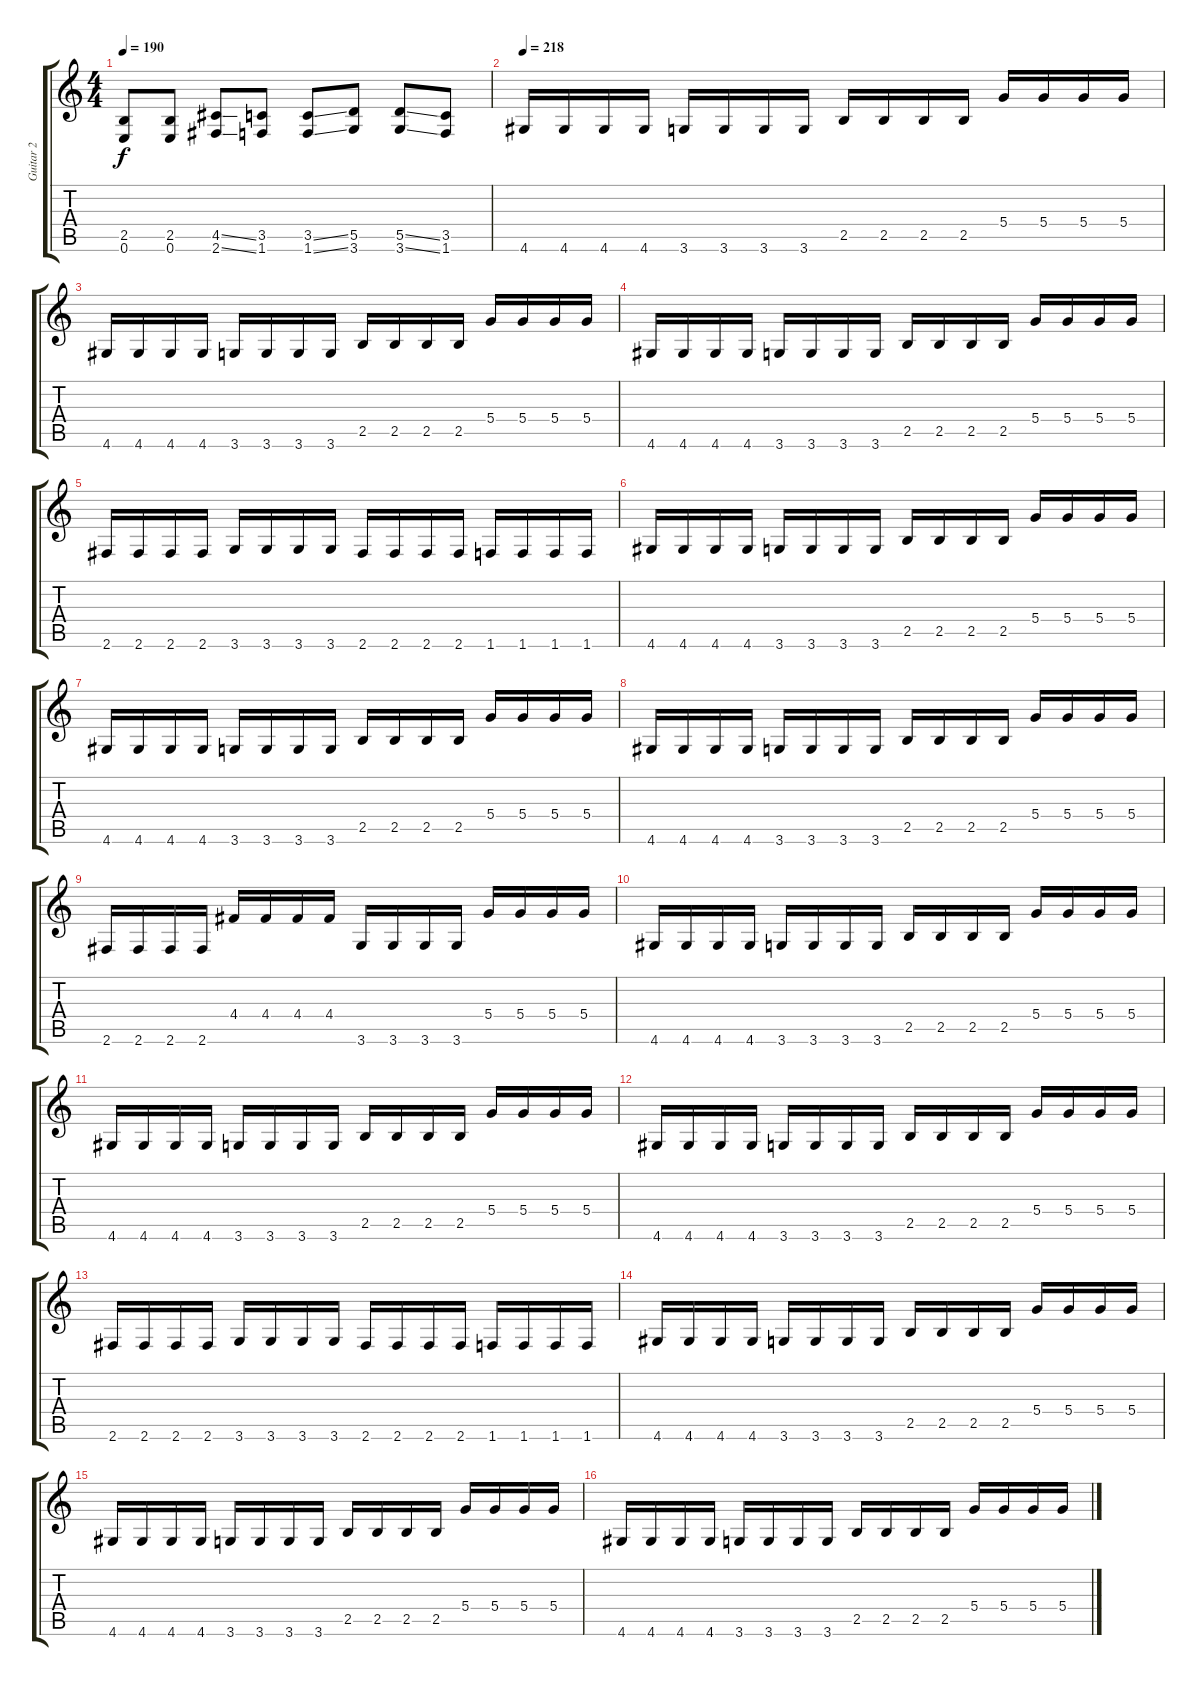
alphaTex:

\track ("Guitar 2" "Guitar 2") {instrument distortionguitar}
\staff {score tabs}
\tuning (E4 B3 G3 D3 A2 E2) {hide}
\ts (4 4)
\tempo 190
\clef g2
\ks c
(2.5 0.6).8{dy f} (2.5 0.6).8 (4.5{ss} 2.6{ss}).8 (3.5 1.6).8 (3.5{ss} 1.6{ss}).8 (5.5 3.6).8 (5.5{ss} 3.6{ss}).8 (3.5 1.6).8 |
\tempo 218
4.6.16 4.6.16 4.6.16 4.6.16 3.6.16 3.6.16 3.6.16 3.6.16 2.5.16 2.5.16 2.5.16 2.5.16 5.4.16 5.4.16 5.4.16 5.4.16 |
4.6.16 4.6.16 4.6.16 4.6.16 3.6.16 3.6.16 3.6.16 3.6.16 2.5.16 2.5.16 2.5.16 2.5.16 5.4.16 5.4.16 5.4.16 5.4.16 |
4.6.16 4.6.16 4.6.16 4.6.16 3.6.16 3.6.16 3.6.16 3.6.16 2.5.16 2.5.16 2.5.16 2.5.16 5.4.16 5.4.16 5.4.16 5.4.16 |
2.6.16 2.6.16 2.6.16 2.6.16 3.6.16 3.6.16 3.6.16 3.6.16 2.6.16 2.6.16 2.6.16 2.6.16 1.6.16 1.6.16 1.6.16 1.6.16 |
4.6.16 4.6.16 4.6.16 4.6.16 3.6.16 3.6.16 3.6.16 3.6.16 2.5.16 2.5.16 2.5.16 2.5.16 5.4.16 5.4.16 5.4.16 5.4.16 |
4.6.16 4.6.16 4.6.16 4.6.16 3.6.16 3.6.16 3.6.16 3.6.16 2.5.16 2.5.16 2.5.16 2.5.16 5.4.16 5.4.16 5.4.16 5.4.16 |
4.6.16 4.6.16 4.6.16 4.6.16 3.6.16 3.6.16 3.6.16 3.6.16 2.5.16 2.5.16 2.5.16 2.5.16 5.4.16 5.4.16 5.4.16 5.4.16 |
2.6.16 2.6.16 2.6.16 2.6.16 4.4.16 4.4.16 4.4.16 4.4.16 3.6.16 3.6.16 3.6.16 3.6.16 5.4.16 5.4.16 5.4.16 5.4.16 |
4.6.16 4.6.16 4.6.16 4.6.16 3.6.16 3.6.16 3.6.16 3.6.16 2.5.16 2.5.16 2.5.16 2.5.16 5.4.16 5.4.16 5.4.16 5.4.16 |
4.6.16 4.6.16 4.6.16 4.6.16 3.6.16 3.6.16 3.6.16 3.6.16 2.5.16 2.5.16 2.5.16 2.5.16 5.4.16 5.4.16 5.4.16 5.4.16 |
4.6.16 4.6.16 4.6.16 4.6.16 3.6.16 3.6.16 3.6.16 3.6.16 2.5.16 2.5.16 2.5.16 2.5.16 5.4.16 5.4.16 5.4.16 5.4.16 |
2.6.16 2.6.16 2.6.16 2.6.16 3.6.16 3.6.16 3.6.16 3.6.16 2.6.16 2.6.16 2.6.16 2.6.16 1.6.16 1.6.16 1.6.16 1.6.16 |
4.6.16 4.6.16 4.6.16 4.6.16 3.6.16 3.6.16 3.6.16 3.6.16 2.5.16 2.5.16 2.5.16 2.5.16 5.4.16 5.4.16 5.4.16 5.4.16 |
4.6.16 4.6.16 4.6.16 4.6.16 3.6.16 3.6.16 3.6.16 3.6.16 2.5.16 2.5.16 2.5.16 2.5.16 5.4.16 5.4.16 5.4.16 5.4.16 |
4.6.16 4.6.16 4.6.16 4.6.16 3.6.16 3.6.16 3.6.16 3.6.16 2.5.16 2.5.16 2.5.16 2.5.16 5.4.16 5.4.16 5.4.16 5.4.16
